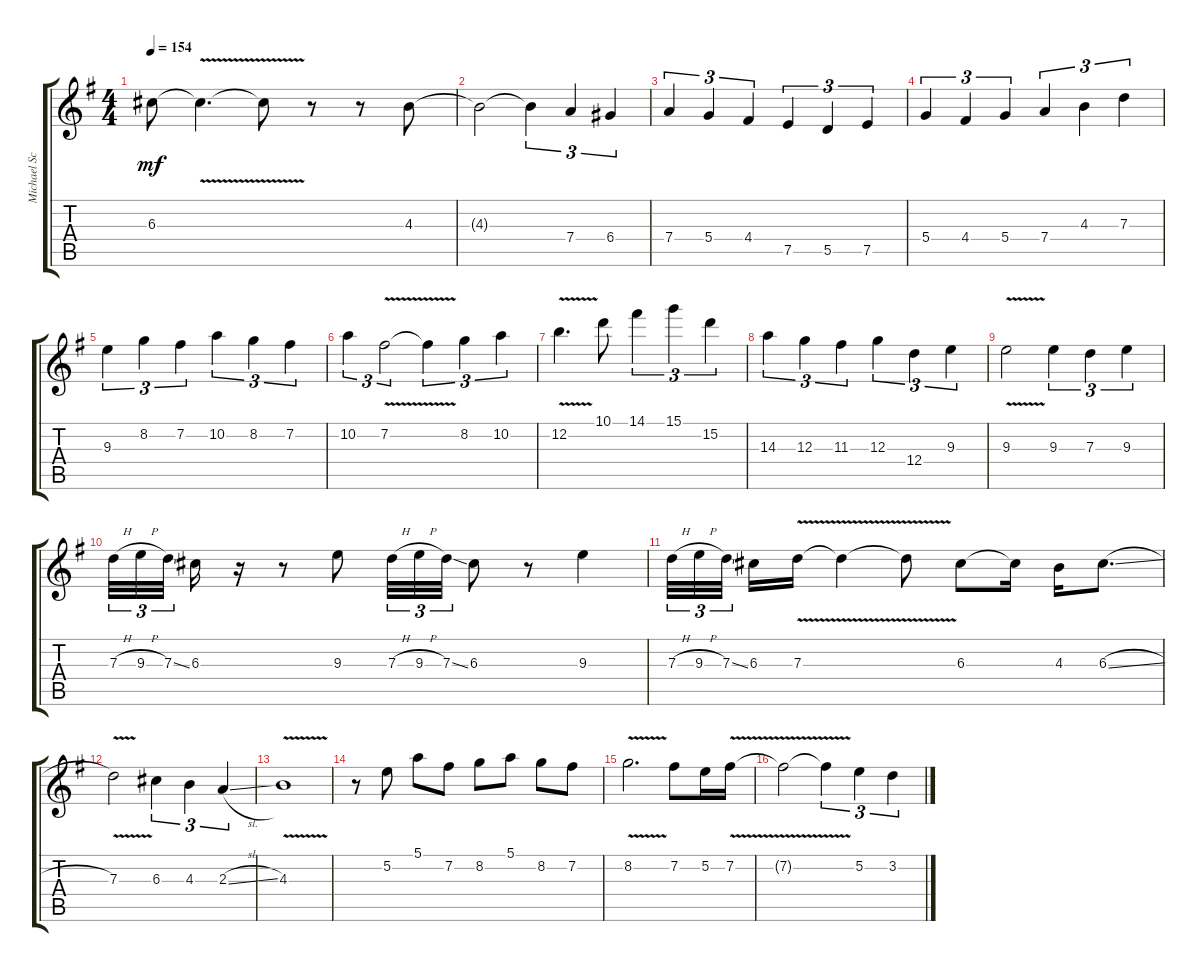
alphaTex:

\track ("Michael Schenker - Guitar 1" "Michael Sc") {instrument distortionguitar}
\staff {score tabs}
\tuning (E4 B3 G3 D3 A2 E2) {hide}
\ts (4 4)
\tempo 154
\clef g2
\ks g
6.3{t}.8{dy mf} 6.3{v t}.4{d} 6.3{v t}.8 r.8 r.8 4.3.8 |
4.3{t}.2 4.3{t}.4{tu (3 2)} 7.4.4{tu (3 2)} 6.4.4{tu (3 2)} |
7.4.4{tu (3 2)} 5.4.4{tu (3 2)} 4.4.4{tu (3 2)} 7.5.4{tu (3 2)} 5.5.4{tu (3 2)} 7.5.4{tu (3 2)} |
5.4.4{tu (3 2)} 4.4.4{tu (3 2)} 5.4.4{tu (3 2)} 7.4.4{tu (3 2)} 4.3.4{tu (3 2)} 7.3.4{tu (3 2)} |
9.3.4{tu (3 2)} 8.2.4{tu (3 2)} 7.2.4{tu (3 2)} 10.2.4{tu (3 2)} 8.2.4{tu (3 2)} 7.2.4{tu (3 2)} |
10.2.4{tu (3 2)} 7.2{v}.2{tu (3 2)} 7.2{t}.4{tu (3 2)} 8.2.4{tu (3 2)} 10.2.4{tu (3 2)} |
12.2{v}.4{d} 10.1.8 14.1.4{tu (3 2)} 15.1.4{tu (3 2)} 15.2.4{tu (3 2)} |
14.3.4{tu (3 2)} 12.3.4{tu (3 2)} 11.3.4{tu (3 2)} 12.3.4{tu (3 2)} 12.4.4{tu (3 2)} 9.3.4{tu (3 2)} |
9.3{v}.2 9.3.4{tu (3 2)} 7.3.4{tu (3 2)} 9.3.4{tu (3 2)} |
7.3{h}.32{tu (3 2)} 9.3{h}.32{tu (3 2)} 7.3{ss}.32{tu (3 2) beam splitsecondary} 6.3.16 r.16 r.8 9.3.8 7.3{h}.32{tu (3 2)} 9.3{h}.32{tu (3 2)} 7.3{ss}.32{tu (3 2)} 6.3.8 r.8 9.3.4 |
7.3{h}.32{tu (3 2)} 9.3{h}.32{tu (3 2)} 7.3{ss}.32{tu (3 2) beam splitsecondary} 6.3.16 7.3{v}.16 7.3{v t}.4 7.3{v t}.8 6.3.8 6.3{t}.16 4.3.16 6.3{sl}.8{d} |
7.3{v}.2 6.3.4{tu (3 2)} 4.3.4{tu (3 2)} 2.3{sl}.4{tu (3 2)} |
4.3{v}.1 |
r.8 5.2.8 5.1.8 7.2.8 8.2.8 5.1.8 8.2.8 7.2.8 |
8.2{v}.2{d} 7.2.8 5.2.16 7.2{v}.16 |
7.2{v t}.2 7.2{v t}.4{tu (3 2)} 5.2.4{tu (3 2)} 3.2.4{tu (3 2)}
